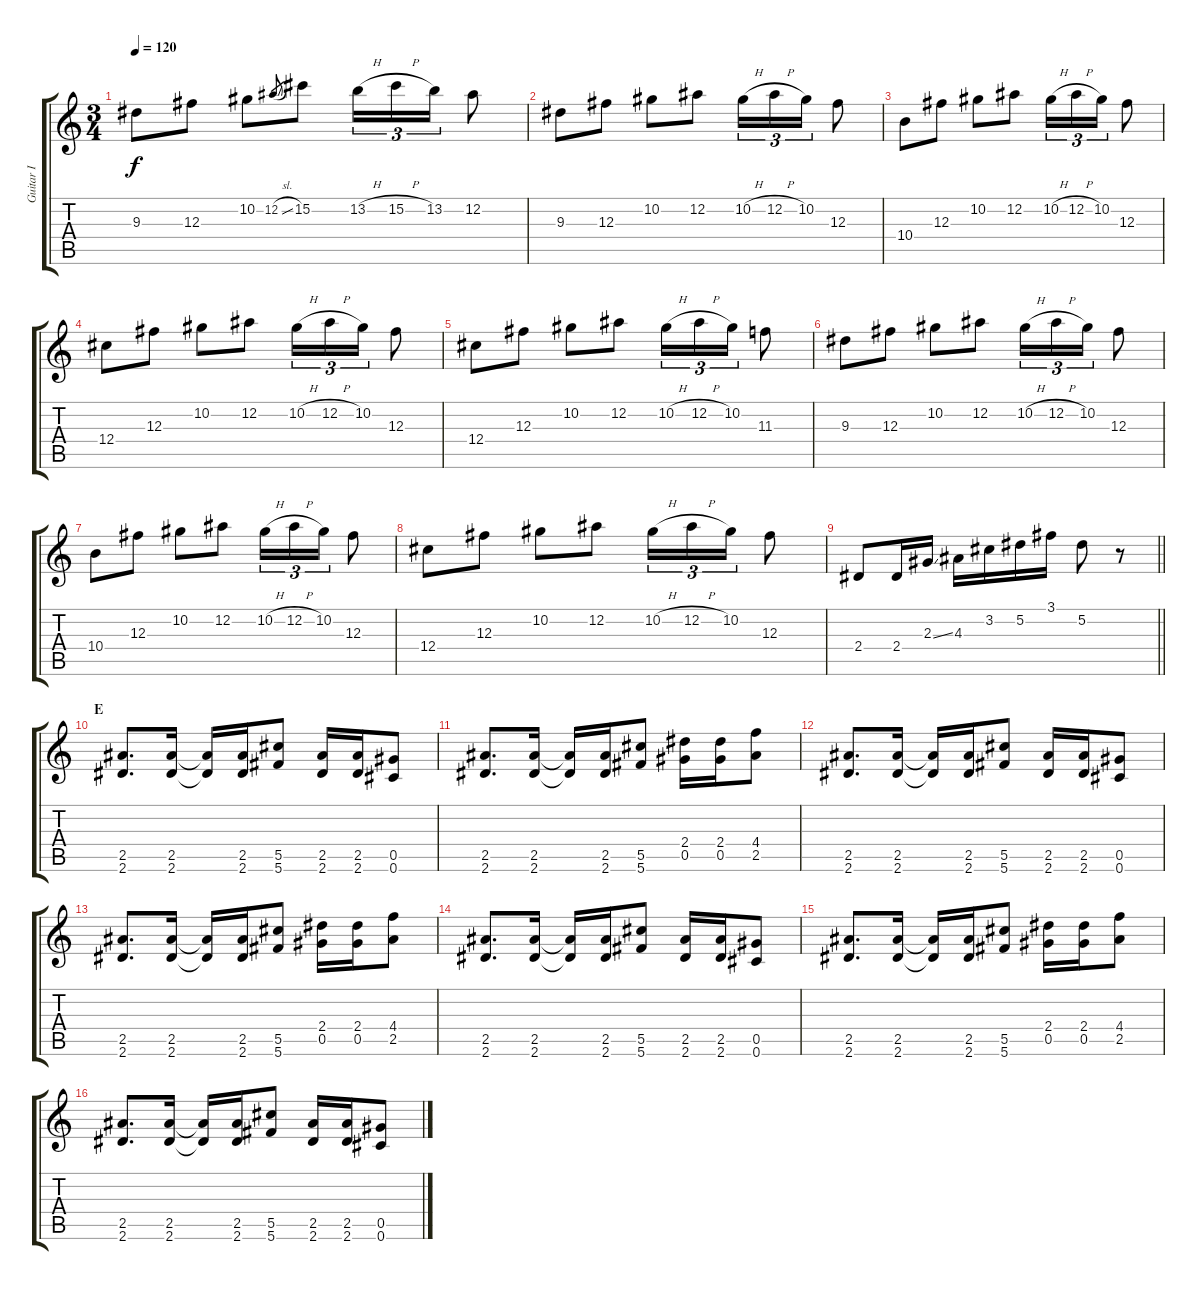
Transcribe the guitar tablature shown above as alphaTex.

\track ("Guitar I" "Guitar I") {instrument electricguitarclean}
\staff {score tabs}
\tuning (Eb4 Bb3 Gb3 Db3 Ab2 Db2) {hide}
\ts (3 4)
\tempo 120
\clef g2
\ks c
9.3.8{dy f} 12.3.8 10.2.8 12.2{sl}.8{gr} 15.2.8 13.2{h}.16{tu (3 2)} 15.2{h}.16{tu (3 2)} 13.2.16{tu (3 2)} 12.2.8 |
9.3.8 12.3.8 10.2.8 12.2.8 10.2{h}.16{tu (3 2)} 12.2{h}.16{tu (3 2)} 10.2.16{tu (3 2)} 12.3.8 |
10.4.8 12.3.8 10.2.8 12.2.8 10.2{h}.16{tu (3 2)} 12.2{h}.16{tu (3 2)} 10.2.16{tu (3 2)} 12.3.8 |
12.4.8 12.3.8 10.2.8 12.2.8 10.2{h}.16{tu (3 2)} 12.2{h}.16{tu (3 2)} 10.2.16{tu (3 2)} 12.3.8 |
12.4.8 12.3.8 10.2.8 12.2.8 10.2{h}.16{tu (3 2)} 12.2{h}.16{tu (3 2)} 10.2.16{tu (3 2)} 11.3.8 |
9.3.8 12.3.8 10.2.8 12.2.8 10.2{h}.16{tu (3 2)} 12.2{h}.16{tu (3 2)} 10.2.16{tu (3 2)} 12.3.8 |
10.4.8 12.3.8 10.2.8 12.2.8 10.2{h}.16{tu (3 2)} 12.2{h}.16{tu (3 2)} 10.2.16{tu (3 2)} 12.3.8 |
12.4.8 12.3.8 10.2.8 12.2.8 10.2{h}.16{tu (3 2)} 12.2{h}.16{tu (3 2)} 10.2.16{tu (3 2)} 12.3.8 |
\barLineRight lightlight
2.4.8 2.4.16 2.3{ss}.16 4.3.16 3.2.16 5.2.16 3.1.16 5.2.8 r.8 |
\section ("" "E")
(2.5 2.6).8{d ot 8vb instrument overdrivenguitar} (2.5 2.6).16{ot 8vb} (2.5{t} 2.6{t}).16{ot 8vb} (2.5 2.6).16{ot 8vb} (5.5 5.6).8{ot 8vb} (2.5 2.6).16{ot 8vb} (2.5 2.6).16{ot 8vb} (0.5 0.6).8{ot 8vb} |
(2.5 2.6).8{d ot 8vb} (2.5 2.6).16{ot 8vb} (2.5{t} 2.6{t}).16{ot 8vb} (2.5 2.6).16{ot 8vb} (5.5 5.6).8{ot 8vb} (2.4 0.5).16{ot 8vb} (2.4 0.5).16{ot 8vb} (4.4 2.5).8{ot 8vb} |
(2.5 2.6).8{d ot 8vb} (2.5 2.6).16{ot 8vb} (2.5{t} 2.6{t}).16{ot 8vb} (2.5 2.6).16{ot 8vb} (5.5 5.6).8{ot 8vb} (2.5 2.6).16{ot 8vb} (2.5 2.6).16{ot 8vb} (0.5 0.6).8{ot 8vb} |
(2.5 2.6).8{d ot 8vb} (2.5 2.6).16{ot 8vb} (2.5{t} 2.6{t}).16{ot 8vb} (2.5 2.6).16{ot 8vb} (5.5 5.6).8{ot 8vb} (2.4 0.5).16{ot 8vb} (2.4 0.5).16{ot 8vb} (4.4 2.5).8{ot 8vb} |
(2.5 2.6).8{d ot 8vb} (2.5 2.6).16{ot 8vb} (2.5{t} 2.6{t}).16{ot 8vb} (2.5 2.6).16{ot 8vb} (5.5 5.6).8{ot 8vb} (2.5 2.6).16{ot 8vb} (2.5 2.6).16{ot 8vb} (0.5 0.6).8{ot 8vb} |
(2.5 2.6).8{d ot 8vb} (2.5 2.6).16{ot 8vb} (2.5{t} 2.6{t}).16{ot 8vb} (2.5 2.6).16{ot 8vb} (5.5 5.6).8{ot 8vb} (2.4 0.5).16{ot 8vb} (2.4 0.5).16{ot 8vb} (4.4 2.5).8{ot 8vb} |
(2.5 2.6).8{d ot 8vb} (2.5 2.6).16{ot 8vb} (2.5{t} 2.6{t}).16{ot 8vb} (2.5 2.6).16{ot 8vb} (5.5 5.6).8{ot 8vb} (2.5 2.6).16{ot 8vb} (2.5 2.6).16{ot 8vb} (0.5 0.6).8{ot 8vb}
